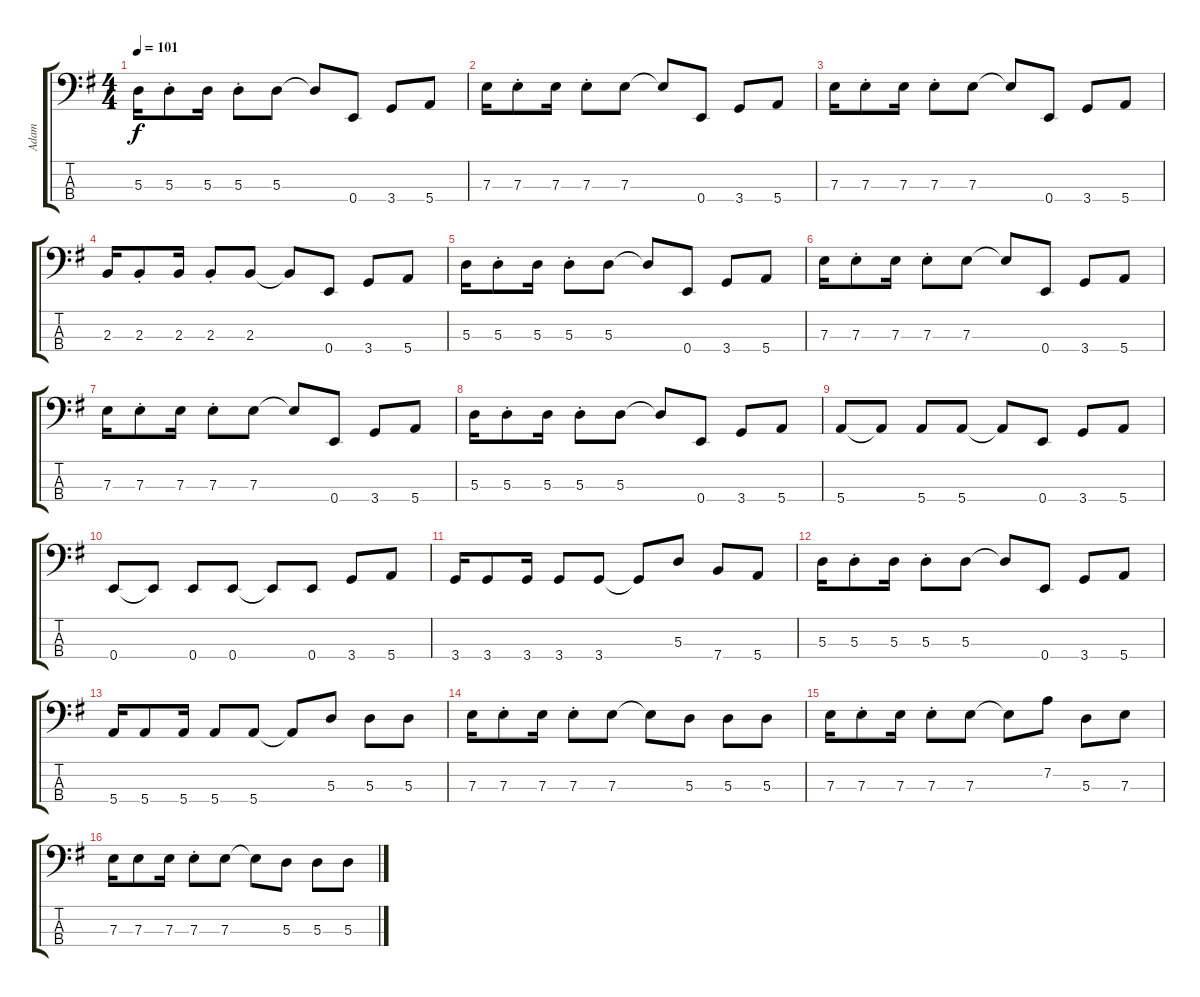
\track ("Adam" "Adam") {instrument electricbassfinger}
\staff {score tabs}
\tuning (G2 D2 A1 E1) {hide}
\ts (4 4)
\tempo 101
\clef f4
\ks eminor
5.3.16{dy f} 5.3{st}.8 5.3.16 5.3{st}.8 5.3.8 5.3{t}.8 0.4.8 3.4.8 5.4.8 |
7.3.16 7.3{st}.8 7.3.16 7.3{st}.8 7.3.8 7.3{t}.8 0.4.8 3.4.8 5.4.8 |
7.3.16 7.3{st}.8 7.3.16 7.3{st}.8 7.3.8 7.3{t}.8 0.4.8 3.4.8 5.4.8 |
2.3.16 2.3{st}.8 2.3.16 2.3{st}.8 2.3.8 2.3{t}.8 0.4.8 3.4.8 5.4.8 |
5.3.16 5.3{st}.8 5.3.16 5.3{st}.8 5.3.8 5.3{t}.8 0.4.8 3.4.8 5.4.8 |
7.3.16 7.3{st}.8 7.3.16 7.3{st}.8 7.3.8 7.3{t}.8 0.4.8 3.4.8 5.4.8 |
7.3.16 7.3{st}.8 7.3.16 7.3{st}.8 7.3.8 7.3{t}.8 0.4.8 3.4.8 5.4.8 |
5.3.16 5.3{st}.8 5.3.16 5.3{st}.8 5.3.8 5.3{t}.8 0.4.8 3.4.8 5.4.8 |
5.4.8 5.4{t}.8 5.4.8 5.4.8 5.4{t}.8 0.4.8 3.4.8 5.4.8 |
0.4.8 0.4{t}.8 0.4.8 0.4.8 0.4{t}.8 0.4.8 3.4.8 5.4.8 |
3.4.16 3.4.8 3.4.16 3.4.8 3.4.8 3.4{t}.8 5.3.8 7.4.8 5.4.8 |
5.3.16 5.3{st}.8 5.3.16 5.3{st}.8 5.3.8 5.3{t}.8 0.4.8 3.4.8 5.4.8 |
5.4.16 5.4.8 5.4.16 5.4.8 5.4.8 5.4{t}.8 5.3.8 5.3.8 5.3.8 |
7.3.16 7.3{st}.8 7.3.16 7.3{st}.8 7.3.8 7.3{t}.8 5.3.8 5.3.8 5.3.8 |
7.3.16 7.3{st}.8 7.3.16 7.3{st}.8 7.3.8 7.3{t}.8 7.2.8 5.3.8 7.3.8 |
7.3.16 7.3.8 7.3.16 7.3{st}.8 7.3.8 7.3{t}.8 5.3.8 5.3.8 5.3.8
